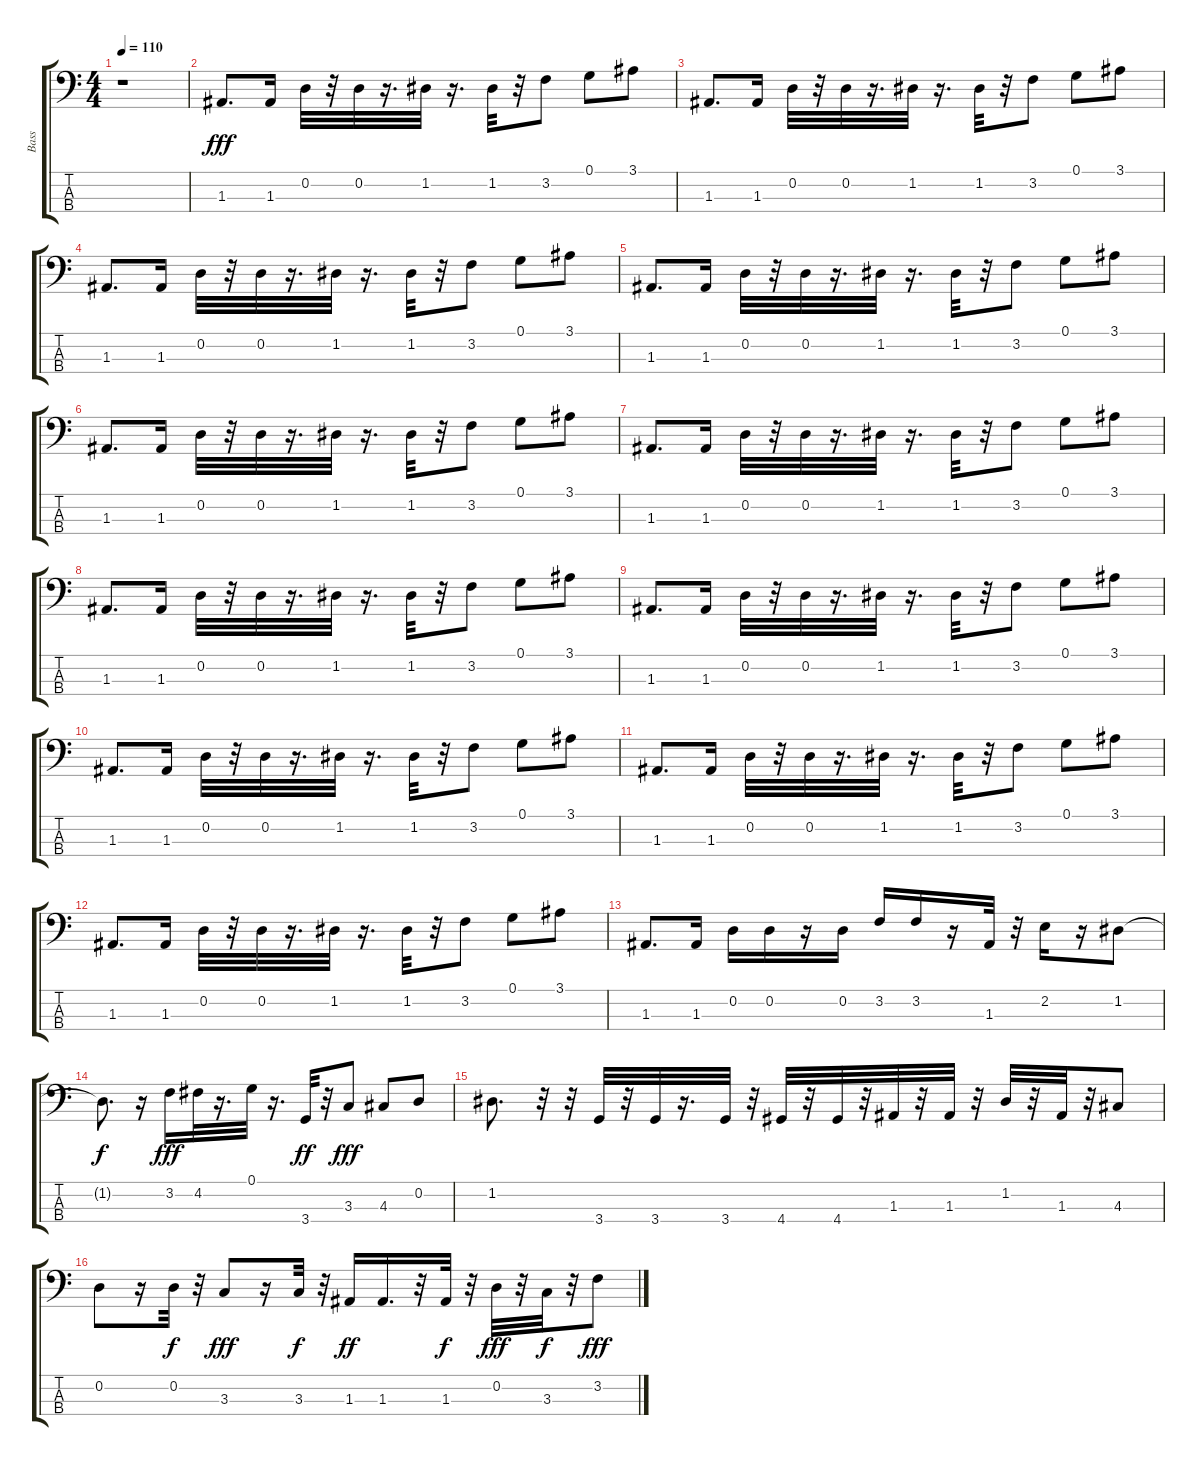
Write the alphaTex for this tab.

\track ("Bass" "Bass") {instrument fretlessbass}
\staff {score tabs}
\tuning (G2 D2 A1 E1) {hide}
\ts (4 4)
\tempo 110
\clef f4
\ks c
r.1{dy fff instrument fretlessbass} |
1.3.8{d} 1.3.16 0.2.32 r.32 0.2.32 r.16{d} 1.2.32 r.16{d} 1.2.32 r.32 3.2.8 0.1.8 3.1.8 |
1.3.8{d} 1.3.16 0.2.32 r.32 0.2.32 r.16{d} 1.2.32 r.16{d} 1.2.32 r.32 3.2.8 0.1.8 3.1.8 |
1.3.8{d} 1.3.16 0.2.32 r.32 0.2.32 r.16{d} 1.2.32 r.16{d} 1.2.32 r.32 3.2.8 0.1.8 3.1.8 |
1.3.8{d} 1.3.16 0.2.32 r.32 0.2.32 r.16{d} 1.2.32 r.16{d} 1.2.32 r.32 3.2.8 0.1.8 3.1.8 |
1.3.8{d} 1.3.16 0.2.32 r.32 0.2.32 r.16{d} 1.2.32 r.16{d} 1.2.32 r.32 3.2.8 0.1.8 3.1.8 |
1.3.8{d} 1.3.16 0.2.32 r.32 0.2.32 r.16{d} 1.2.32 r.16{d} 1.2.32 r.32 3.2.8 0.1.8 3.1.8 |
1.3.8{d} 1.3.16 0.2.32 r.32 0.2.32 r.16{d} 1.2.32 r.16{d} 1.2.32 r.32 3.2.8 0.1.8 3.1.8 |
1.3.8{d} 1.3.16 0.2.32 r.32 0.2.32 r.16{d} 1.2.32 r.16{d} 1.2.32 r.32 3.2.8 0.1.8 3.1.8 |
1.3.8{d} 1.3.16 0.2.32 r.32 0.2.32 r.16{d} 1.2.32 r.16{d} 1.2.32 r.32 3.2.8 0.1.8 3.1.8 |
1.3.8{d} 1.3.16 0.2.32 r.32 0.2.32 r.16{d} 1.2.32 r.16{d} 1.2.32 r.32 3.2.8 0.1.8 3.1.8 |
1.3.8{d} 1.3.16 0.2.32 r.32 0.2.32 r.16{d} 1.2.32 r.16{d} 1.2.32 r.32 3.2.8 0.1.8 3.1.8 |
1.3.8{d} 1.3.16 0.2.16 0.2.16 r.16 0.2.16 3.2.16 3.2.16 r.16 1.3.32 r.32 2.2.16 r.16 1.2.8 |
1.2{t}.8{d dy f} r.16 3.2.16{dy fff} 4.2.32 r.16{d} 0.1.32 r.16{d} 3.4.32{dy ff} r.32 3.3.8{dy fff} 4.3.8 0.2.8 |
1.2.8{d} r.32 r.32 3.4.32 r.32 3.4.32 r.16{d} 3.4.32 r.32 4.4.32 r.32 4.4.32 r.32 1.3.32 r.32 1.3.32 r.32 1.2.32 r.32 1.3.32 r.32 4.3.8 |
0.2.8 r.16 0.2.32{dy f} r.32 3.3.8{dy fff} r.16 3.3.32{dy f} r.32 1.3.16{dy ff} 1.3.16{d} r.32 1.3.32{dy f} r.32 0.2.32{dy fff} r.32 3.3.32{dy f} r.32 3.2.8{dy fff}
